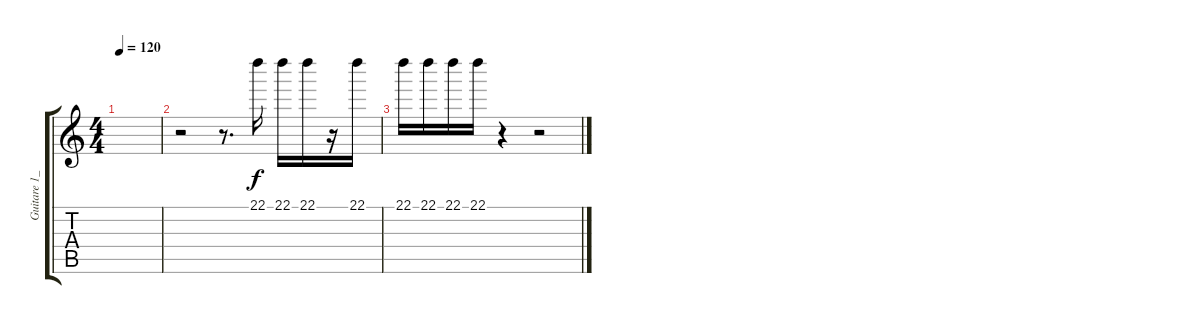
\track ("Guitare 1_1" "Guitare 1_") {instrument overdrivenguitar}
\staff {score tabs}
\tuning (E4 B3 G3 D3 A2 E2) {hide}
\ts (4 4)
\tempo 120
\clef g2
\ks c
|
r.2 r.8{d} 22.1.16 22.1.16 22.1.16 r.16 22.1.16 |
22.1.16 22.1.16 22.1.16 22.1.16 r.4 r.2
